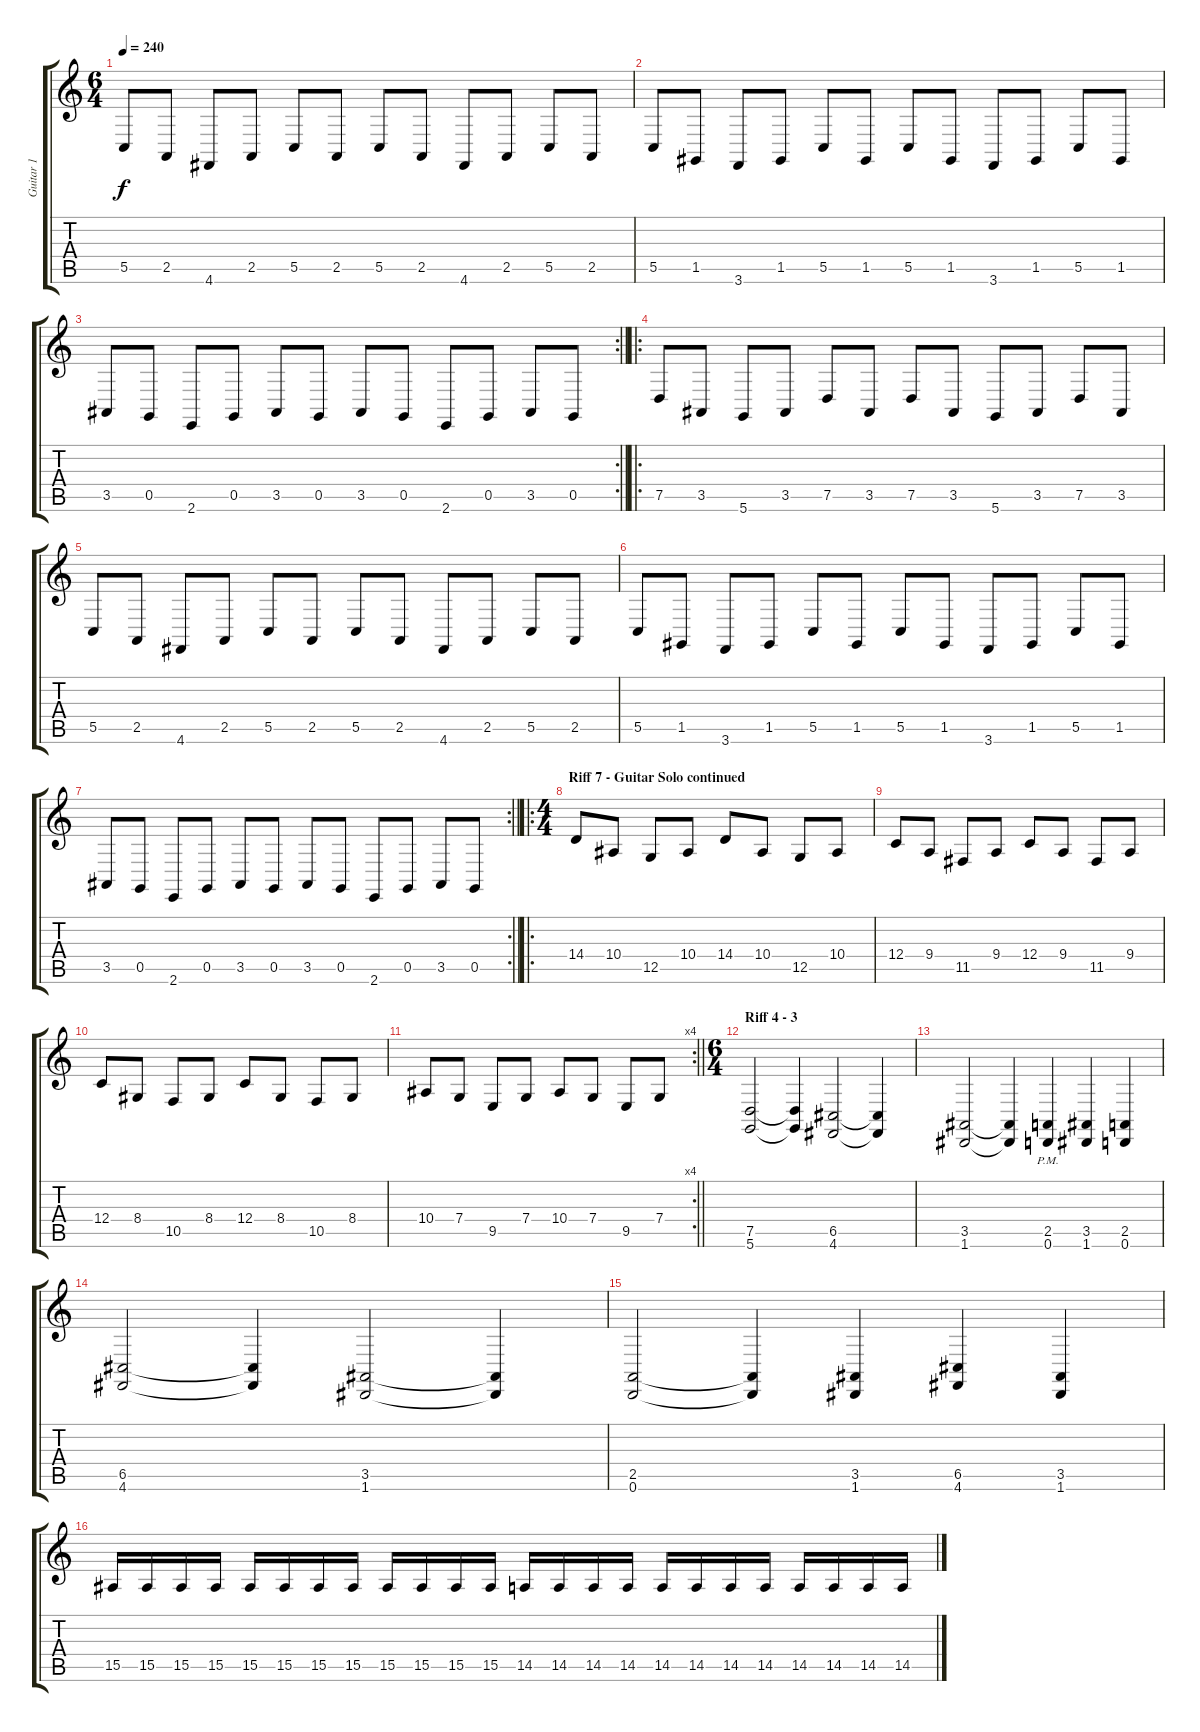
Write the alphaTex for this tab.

\track ("Guitar 1" "Guitar 1") {instrument churchorgan}
\staff {score tabs}
\tuning (D4 A3 F3 C3 G2 D2) {hide}
\ts (6 4)
\tempo 240
\clef g2
\ks c
5.5.8{dy f} 2.5.8 4.6.8 2.5.8 5.5.8 2.5.8 5.5.8 2.5.8 4.6.8 2.5.8 5.5.8 2.5.8 |
5.5.8 1.5.8 3.6.8 1.5.8 5.5.8 1.5.8 5.5.8 1.5.8 3.6.8 1.5.8 5.5.8 1.5.8 |
\rc 2
\barLineRight lightlight
3.5.8 0.5.8 2.6.8 0.5.8 3.5.8 0.5.8 3.5.8 0.5.8 2.6.8 0.5.8 3.5.8 0.5.8 |
\ro
7.5.8 3.5.8 5.6.8 3.5.8 7.5.8 3.5.8 7.5.8 3.5.8 5.6.8 3.5.8 7.5.8 3.5.8 |
5.5.8 2.5.8 4.6.8 2.5.8 5.5.8 2.5.8 5.5.8 2.5.8 4.6.8 2.5.8 5.5.8 2.5.8 |
5.5.8 1.5.8 3.6.8 1.5.8 5.5.8 1.5.8 5.5.8 1.5.8 3.6.8 1.5.8 5.5.8 1.5.8 |
\rc 2
\barLineRight lightlight
3.5.8 0.5.8 2.6.8 0.5.8 3.5.8 0.5.8 3.5.8 0.5.8 2.6.8 0.5.8 3.5.8 0.5.8 |
\ro
\ts (4 4)
\section ("" "Riff 7 - Guitar Solo continued")
14.4.8 10.4.8 12.5.8 10.4.8 14.4.8 10.4.8 12.5.8 10.4.8 |
12.4.8 9.4.8 11.5.8 9.4.8 12.4.8 9.4.8 11.5.8 9.4.8 |
12.4.8 8.4.8 10.5.8 8.4.8 12.4.8 8.4.8 10.5.8 8.4.8 |
\rc 4
\barLineRight lightlight
10.4.8 7.4.8 9.5.8 7.4.8 10.4.8 7.4.8 9.5.8 7.4.8 |
\ts (6 4)
\section ("" "Riff 4 - 3")
(7.5 5.6).2 (7.5{t} 5.6{t}).4 (6.5 4.6).2 (6.5{t} 4.6{t}).4 |
(3.5 1.6).2 (3.5{t} 1.6{t}).4 (2.5{pm} 0.6).4 (3.5 1.6).4 (2.5 0.6).4 |
(6.5 4.6).2 (6.5{t} 4.6{t}).4 (3.5 1.6).2 (3.5{t} 1.6{t}).4 |
(2.5 0.6).2 (2.5{t} 0.6{t}).4 (3.5 1.6).4 (6.5 4.6).4 (3.5 1.6).4 |
15.5.16 15.5.16 15.5.16 15.5.16 15.5.16 15.5.16 15.5.16 15.5.16 15.5.16 15.5.16 15.5.16 15.5.16 14.5.16 14.5.16 14.5.16 14.5.16 14.5.16 14.5.16 14.5.16 14.5.16 14.5.16 14.5.16 14.5.16 14.5.16
